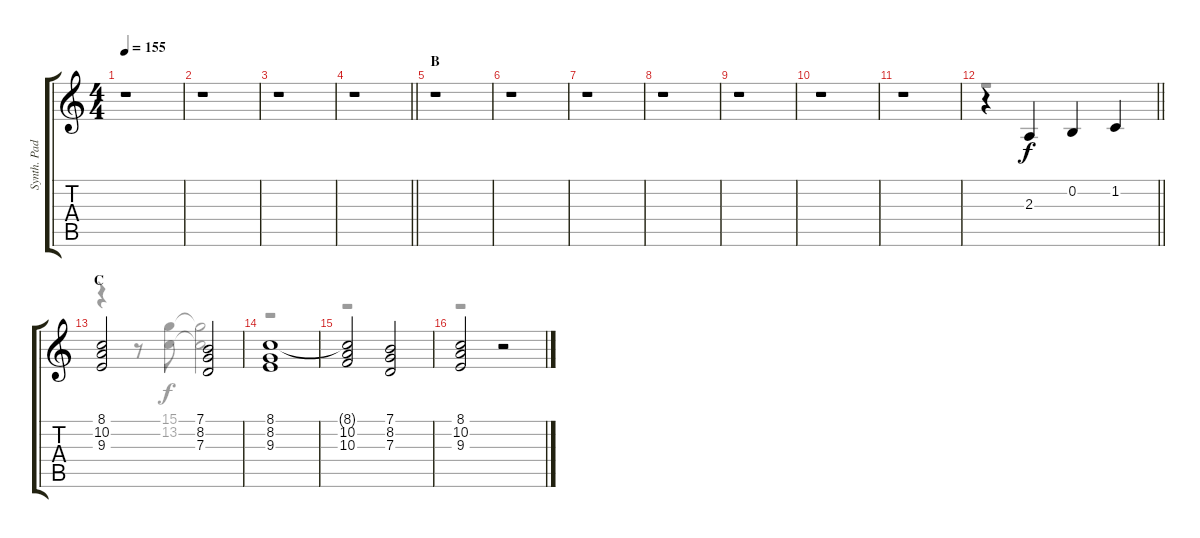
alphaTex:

\track ("Synth. Pad" "Synth. Pad") {instrument pad2warm}
\staff {score tabs}
\tuning (E4 B3 G3 D3 A2 E2) {hide}
\voice
\ts (4 4)
\tempo 155
\clef g2
\ks c
r.1{dy f} |
r.1 |
r.1 |
\barLineRight lightlight
r.1 |
\section ("" "B")
r.1 |
r.1 |
r.1 |
r.1 |
r.1 |
r.1 |
r.1 |
\barLineRight lightlight
r.4 2.3.4 0.2.4 1.2.4 |
\section ("" "C")
(8.1 10.2 9.3).2 (7.1 8.2 7.3).2 |
(8.1 8.2 9.3).1 |
(8.1{t} 10.2 10.3).2 (7.1 8.2 7.3).2 |
(8.1 10.2 9.3).2 r.2
\voice
\clef g2
\ottava regular
\simile none
\ks c
r.1{dy f} |
r.1 |
r.1 |
\barLineRight lightlight
r.1 |
r.1 |
r.1 |
r.1 |
r.1 |
r.1 |
r.1 |
r.1 |
\barLineRight lightlight
r.1 |
r.4 r.8 (15.1 13.2).8 (15.1{t} 13.2{t}).2 |
r.1 |
r.1 |
r.1
